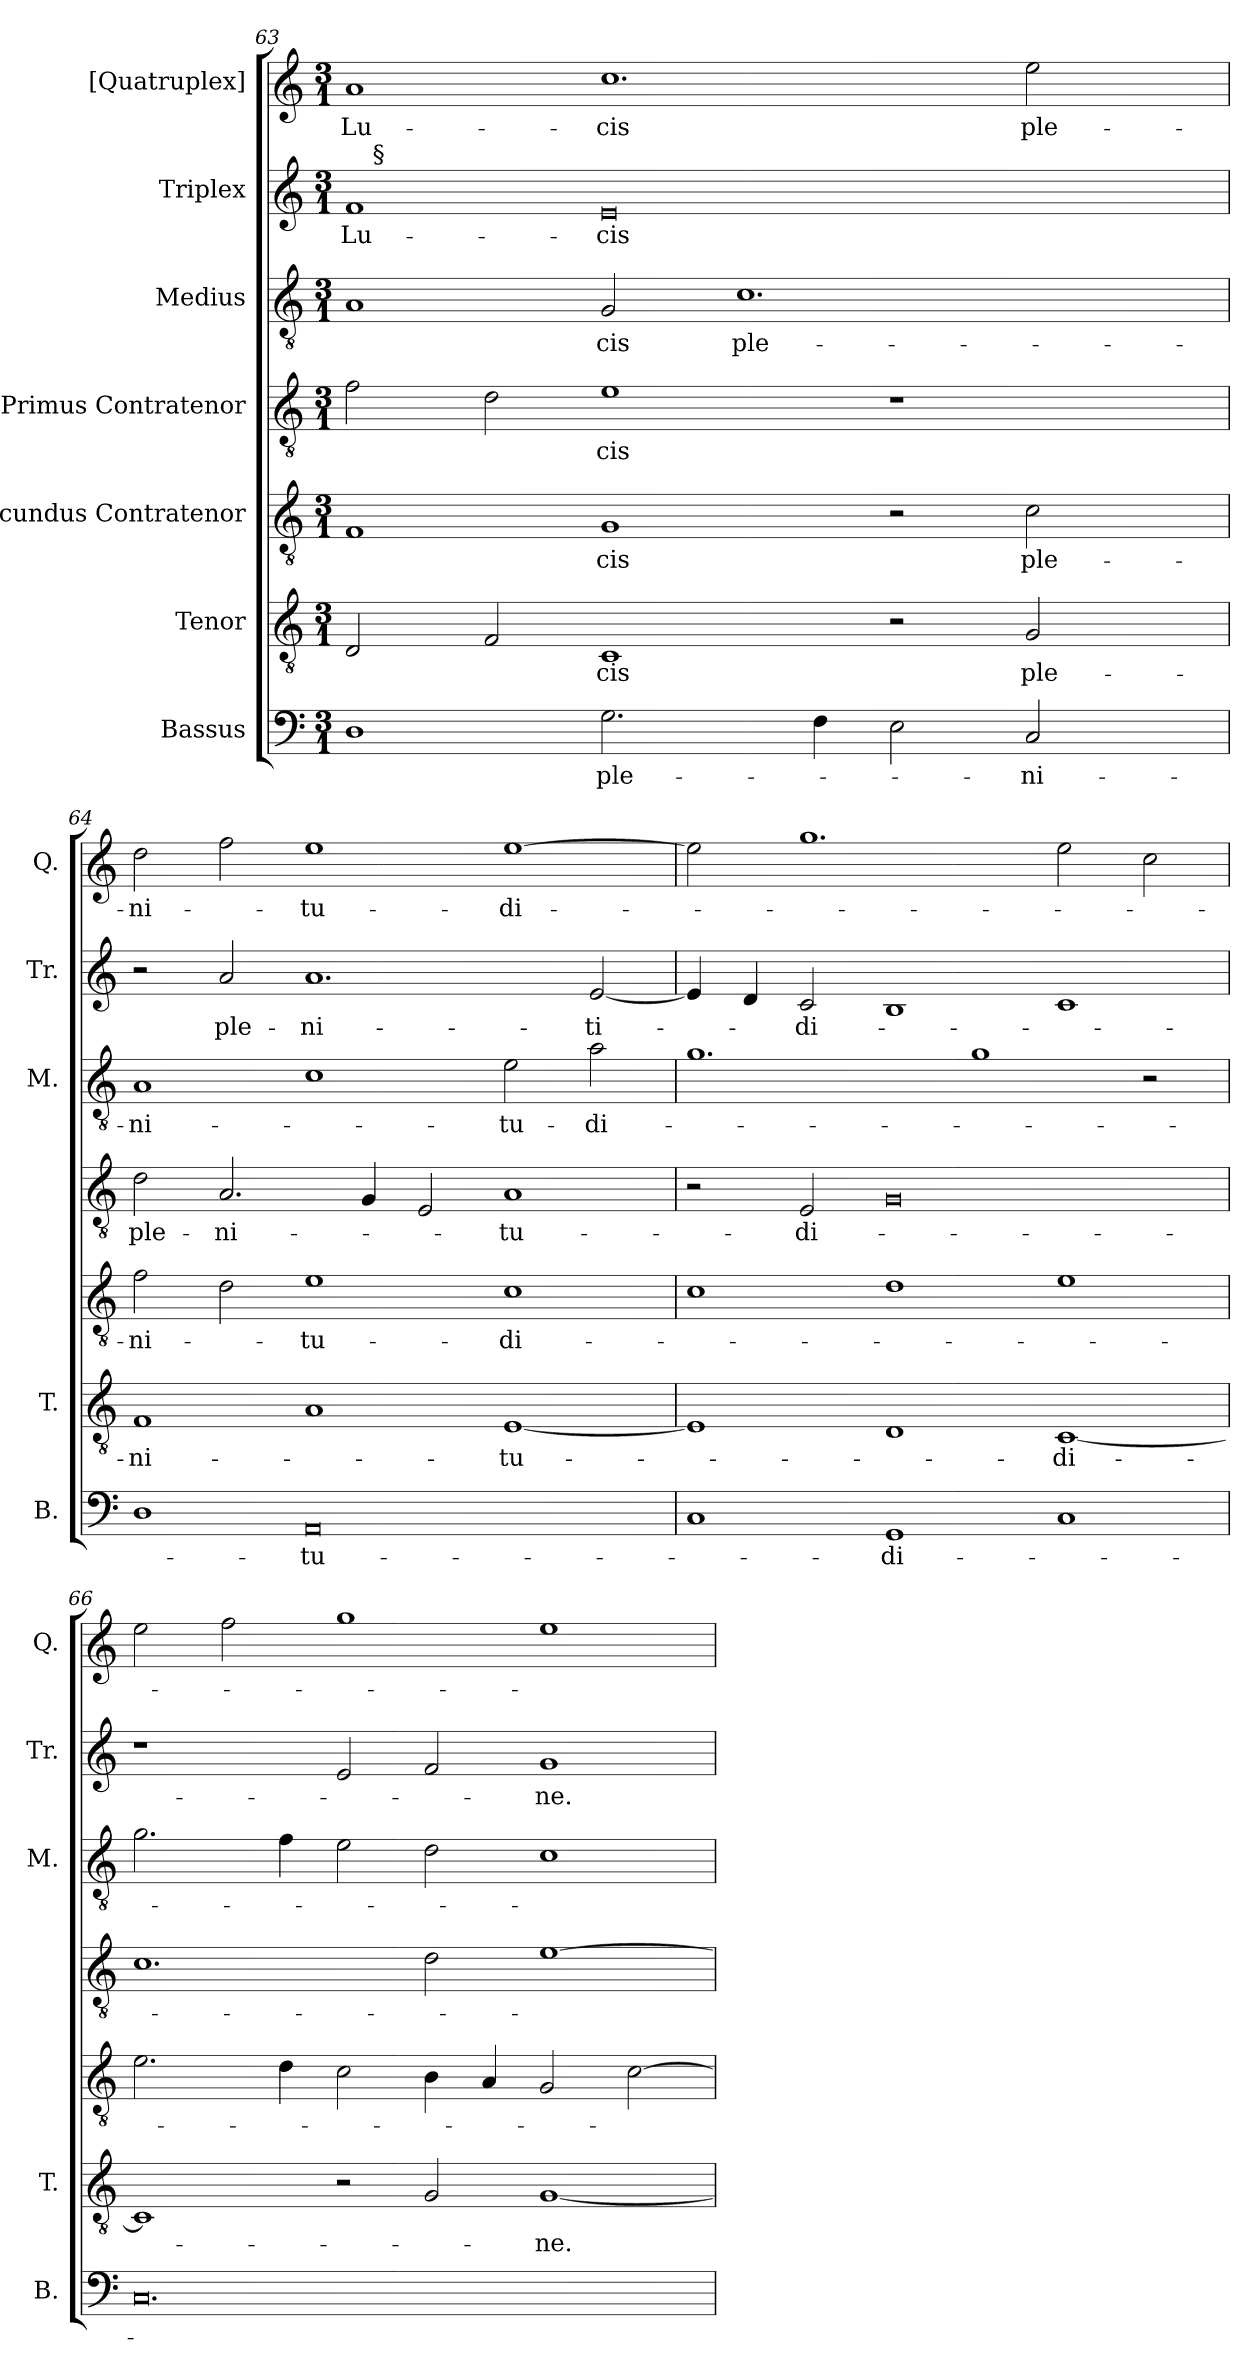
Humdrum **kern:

**kern	**text	**kern	**text	**kern	**text	**kern	**text	**kern	**text	**kern	**text	**kern	**text
*part7	*part7	*part6	*part6	*part5	*part5	*part4	*part4	*part3	*part3	*part2	*part2	*part1	*part1
*staff7	*staff7	*staff6	*staff6	*staff5	*staff5	*staff4	*staff4	*staff3	*staff3	*staff2	*staff2	*staff1	*staff1
*I"Bassus	*	*I"Tenor	*	*I"Secundus Contratenor	*	*I"Primus Contratenor	*	*I"Medius	*	*I"Triplex	*	*I"[Quatruplex]	*
*I'B.	*	*I'T.	*	*	*	*	*	*I'M.	*	*I'Tr.	*	*I'Q.	*
*clefF4	*	*clefGv2	*	*clefGv2	*	*clefGv2	*	*clefGv2	*	*clefG2	*	*clefG2	*
*	*	*ITrd7c12	*	*ITrd7c12	*	*ITrd7c12	*	*ITrd7c12	*	*	*	*	*
*k[]	*	*k[]	*	*k[]	*	*k[]	*	*k[]	*	*k[]	*	*k[]	*
*C:	*	*C:	*	*C:	*	*C:	*	*C:	*	*C:	*	*C:	*
*M3/1	*	*M3/1	*	*M3/1	*	*M3/1	*	*M3/1	*	*M3/1	*	*M3/1	*
=63	=63	=63	=63	=63	=63	=63	=63	=63	=63	=63	=63	=63	=63
!	!	!	!	!	!	!	!	!	!	!	!LO:LY:b:color=#000000	!	!
!	!	!	!	!	!	!	!	!	!	!	!	!	!LO:LY:b:color=#000000
*	*	*	*	*	*	*	*	*	*	*^	*	*	*
1Di	.	2DDi/	.	1FFi	.	2Fi\	.	1AAi	.	1fi	32ryy	Lu-	1ai	Lu-
.	.	.	.	.	.	.	.	.	.	.	256ryy	.	.	.
!	!	!	!	!	!	!	!	!	!	!	!LO:TX:a:t=§	!	!	!
.	.	.	.	.	.	.	.	.	.	.	1ryy	.	.	.
.	.	2FFi/	.	.	.	2Di\	.	.	.	.	.	.	.	.
!	!LO:LY:b:color=#000000	!	!	!	!	!	!	!	!	!	!	!	!	!
!	!	!	!LO:LY:b:color=#000000	!	!	!	!	!	!	!	!	!	!	!
!	!	!	!	!	!LO:LY:b:color=#000000	!	!	!	!	!	!	!	!	!
!	!	!	!	!	!	!	!LO:LY:b:color=#000000	!	!	!	!	!	!	!
!	!	!	!	!	!	!	!	!	!LO:LY:b:color=#000000	!	!	!	!	!
!	!	!	!	!	!	!	!	!	!	!	!	!LO:LY:b:color=#000000	!	!
!	!	!	!	!	!	!	!	!	!	!	!	!	!	!LO:LY:b:color=#000000
2.Gi\	ple-	1CCi	-cis	1GGi	-cis	1Ei	-cis	2GGi/	-cis	0ei	.	-cis	1.cci	-cis
.	.	.	.	.	.	.	.	.	.	.	1ryy	.	.	.
!	!	!	!	!	!	!	!	!	!LO:LY:b:color=#000000	!	!	!	!	!
.	.	.	.	.	.	.	.	1.Ci	ple-	.	.	.	.	.
4Fi\	.	.	.	.	.	.	.	.	.	.	.	.	.	.
2Ei\	.	2r	.	2r	.	1r	.	.	.	.	.	.	.	.
.	.	.	.	.	.	.	.	.	.	.	2ryy	.	.	.
!	!LO:LY:b:color=#000000	!	!	!	!	!	!	!	!	!	!	!	!	!
!	!	!	!LO:LY:b:color=#000000	!	!	!	!	!	!	!	!	!	!	!
!	!	!	!	!	!LO:LY:b:color=#000000	!	!	!	!	!	!	!	!	!
!	!	!	!	!	!	!	!	!	!	!	!	!	!	!LO:LY:b:color=#000000
2Ci/	-ni-	2GGi/	ple-	2Ci\	ple-	.	.	.	.	.	.	.	2eei\	ple-
.	.	.	.	.	.	.	.	.	.	.	4ryy	.	.	.
.	.	.	.	.	.	.	.	.	.	.	8ryy	.	.	.
.	.	.	.	.	.	.	.	.	.	.	16ryy	.	.	.
.	.	.	.	.	.	.	.	.	.	.	64..ryy	.	.	.
*	*	*	*	*	*	*	*	*	*	*v	*v	*	*	*
!!LO:LB:g=z
=64`	=64`	=64`	=64`	=64`	=64`	=64`	=64`	=64`	=64`	=64`	=64`	=64`	=64`
*	*	*	*	*	*	*	*	*	*	*^	*	*	*
!	!	!	!LO:LY:b:color=#000000	!	!	!	!	!	!	!	!	!	!	!
*	*	*	*	*	*	*	*	*	*	*v	*v	*	*	*
*	*	*	*	*	*	*	*	*	*	*^	*	*	*
!	!	!	!	!	!LO:LY:b:color=#000000	!	!	!	!	!	!	!	!	!
*	*	*	*	*	*	*	*	*	*	*v	*v	*	*	*
*	*	*	*	*	*	*	*	*	*	*^	*	*	*
!	!	!	!	!	!	!	!LO:LY:b:color=#000000	!	!	!	!	!	!	!
*	*	*	*	*	*	*	*	*	*	*v	*v	*	*	*
*	*	*	*	*	*	*	*	*	*	*^	*	*	*
!	!	!	!	!	!	!	!	!	!LO:LY:b:color=#000000	!	!	!	!	!
*	*	*	*	*	*	*	*	*	*	*v	*v	*	*	*
*	*	*	*	*	*	*	*	*	*	*^	*	*	*
!	!	!	!	!	!	!	!	!	!	!	!	!	!	!LO:LY:b:color=#000000
*	*	*	*	*	*	*	*	*	*	*v	*v	*	*	*
1Di	.	1FFi	-ni-	2Fi\	-ni-	2Di\	ple-	1AAi	-ni-	2r	.	2ddi\	-ni-
!	!	!	!	!	!	!	!LO:LY:b:color=#000000	!	!	!	!	!	!
!	!	!	!	!	!	!	!	!	!	!	!LO:LY:b:color=#000000	!	!
.	.	.	.	2Di\	.	2.AAi/	-ni-	.	.	2ai/	ple-	2ffi\	.
!	!LO:LY:b:color=#000000	!	!	!	!	!	!	!	!	!	!	!	!
!	!	!	!	!	!LO:LY:b:color=#000000	!	!	!	!	!	!	!	!
!	!	!	!	!	!	!	!	!	!	!	!LO:LY:b:color=#000000	!	!
!	!	!	!	!	!	!	!	!	!	!	!	!	!LO:LY:b:color=#000000
0AAi	-tu-	1AAi	.	1Ei	-tu-	.	.	1Ci	.	1.ai	-ni-	1eei	-tu-
.	.	.	.	.	.	4GGi/	.	.	.	.	.	.	.
.	.	.	.	.	.	2EEi/	.	.	.	.	.	.	.
!	!	!	!LO:LY:b:color=#000000	!	!	!	!	!	!	!	!	!	!
!	!	!	!	!	!LO:LY:b:color=#000000	!	!	!	!	!	!	!	!
!	!	!	!	!	!	!	!LO:LY:b:color=#000000	!	!	!	!	!	!
!	!	!	!	!	!	!	!	!	!LO:LY:b:color=#000000	!	!	!	!
!	!	!	!	!	!	!	!	!	!	!	!	!	!LO:LY:b:color=#000000
.	.	[<1EEi	-tu-	1Ci	-di-	1AAi	-tu-	2Ei\	-tu-	.	.	[>1eei	-di-
!	!	!	!	!	!	!	!	!	!LO:LY:b:color=#000000	!	!	!	!
!	!	!	!	!	!	!	!	!	!	!	!LO:LY:b:color=#000000	!	!
.	.	.	.	.	.	.	.	2Ai\	-di-	[<2ei/	-ti-	.	.
=65`	=65`	=65`	=65`	=65`	=65`	=65`	=65`	=65`	=65`	=65`	=65`	=65`	=65`
1Ci	.	1EEi]	.	1Ci	.	2r	.	1.Gi	.	4ei/]	.	2eei\]	.
.	.	.	.	.	.	.	.	.	.	4di/	.	.	.
!	!	!	!	!	!	!	!LO:LY:b:color=#000000	!	!	!	!	!	!
!	!	!	!	!	!	!	!	!	!	!	!LO:LY:b:color=#000000	!	!
.	.	.	.	.	.	2EEi/	-di-	.	.	2ci/	-di-	1.ggi	.
!	!LO:LY:b:color=#000000	!	!	!	!	!	!	!	!	!	!	!	!
1GGi	-di-	1DDi	.	1Di	.	0GGi	.	.	.	1Bi	.	.	.
.	.	.	.	.	.	.	.	1Gi	.	.	.	.	.
!	!	!	!LO:LY:b:color=#000000	!	!	!	!	!	!	!	!	!	!
1Ci	.	[<1CCi	-di-	1Ei	.	.	.	.	.	1ci	.	2eei\	.
.	.	.	.	.	.	.	.	2r	.	.	.	2cci\	.
=66`	=66`	=66`	=66`	=66`	=66`	=66`	=66`	=66`	=66`	=66`	=66`	=66`	=66`
0.Ci	.	1CCi]	.	2.Ei\	.	1.Ci	.	2.Gi\	.	1r	.	2eei\	.
.	.	.	.	.	.	.	.	.	.	.	.	2ffi\	.
.	.	.	.	4Di\	.	.	.	4Fi\	.	.	.	.	.
.	.	2r	.	2Ci\	.	.	.	2Ei\	.	2ei/	.	1ggi	.
.	.	2GGi/	.	4BBi\	.	2Di\	.	2Di\	.	2fi/	.	.	.
.	.	.	.	4AAi/	.	.	.	.	.	.	.	.	.
!	!	!	!LO:LY:b:color=#000000	!	!	!	!	!	!	!	!	!	!
!	!	!	!	!	!	!	!	!	!	!	!LO:LY:b:color=#000000	!	!
.	.	[<1GGi	-ne.	2GGi/	.	[>1Ei	.	1Ci	.	1gi	-ne.	1eei	.
.	.	.	.	[>2Ci\	.	.	.	.	.	.	.	.	.
=`	=`	=`	=`	=`	=`	=`	=`	=`	=`	=`	=`	=`	=`
*-	*-	*-	*-	*-	*-	*-	*-	*-	*-	*-	*-	*-	*-
